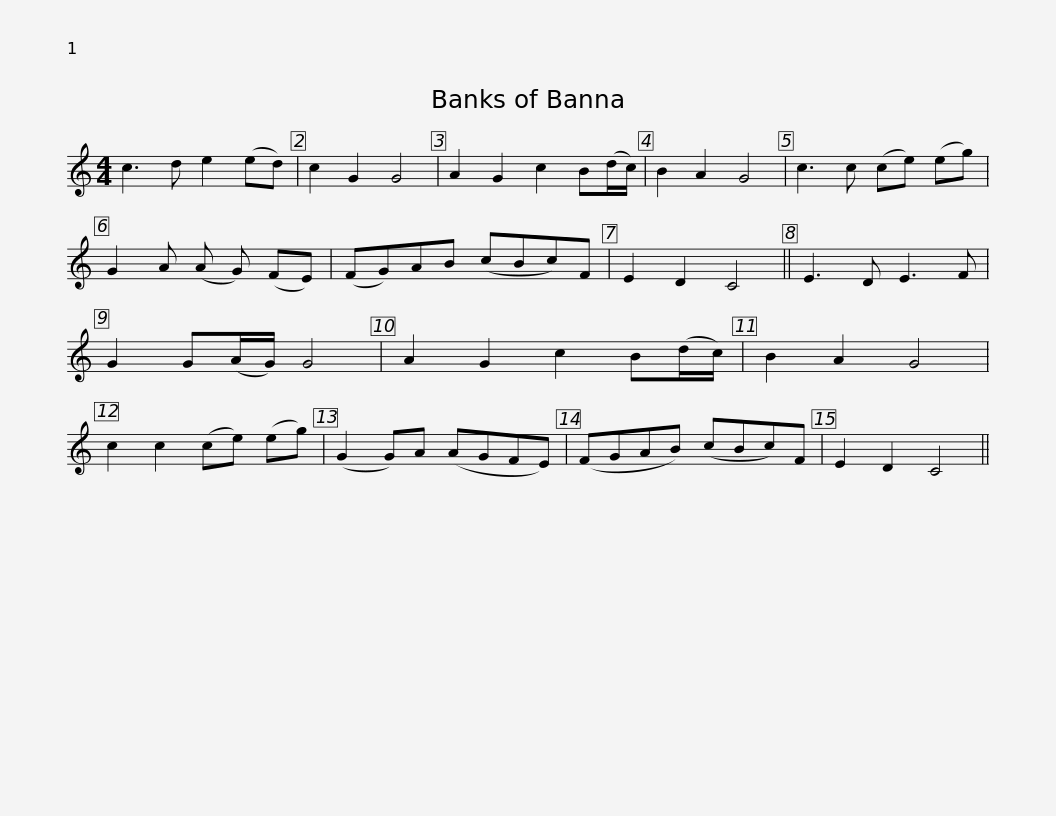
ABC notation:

X:1
L:1/8
M:4/4
I:linebreak $
K:C
V:1 treble
V:1
 c3 d e2 (ed) | c2 G2 G4 | A2 G2 c2 B(d/c/) | B2 A2 G4 | c3 c (ce) (eg) | %5
 G2 A (A G) (FE) | (FG)AB (cBc)F | E2 D2 C4 ||$ E3 D E3 F | G2 G(A/G/) G4 | %10
 A2 G2 c2 B(d/c/) | B2 A2 G4 | c2 c2 (ce) (eg) | (G2 G)A (AGFE) | (FGAB) (cBc)F | %15
 E2 D2 C4 || %16
